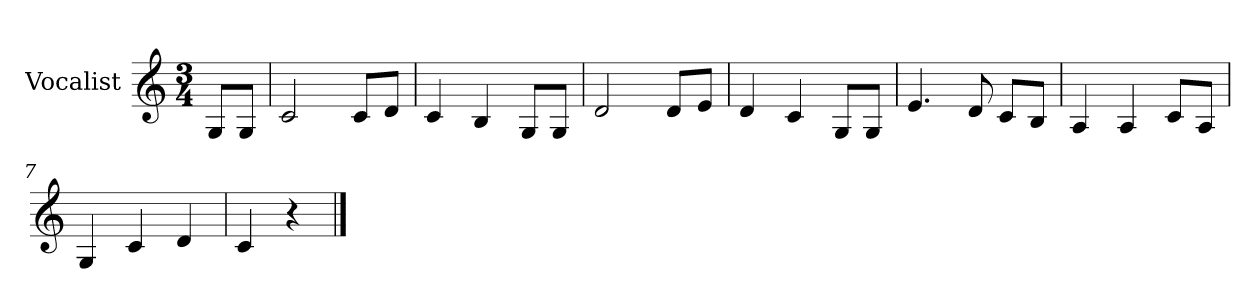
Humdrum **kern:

**kern
*part1
*staff1
*I"Vocalist
*k[]
*C:
*M3/4
=
8GL
8GJ
=1
2c
8cL
8dJ
=2
4c
4B
8GL
8GJ
=3
2d
8dL
8eJ
=4
4d
4c
8GL
8GJ
=5
4.e
8d
8cL
8BJ
=6
4A
4A
8cL
8AJ
=7
4G
4c
4d
=8
4c
4r
==
*-
